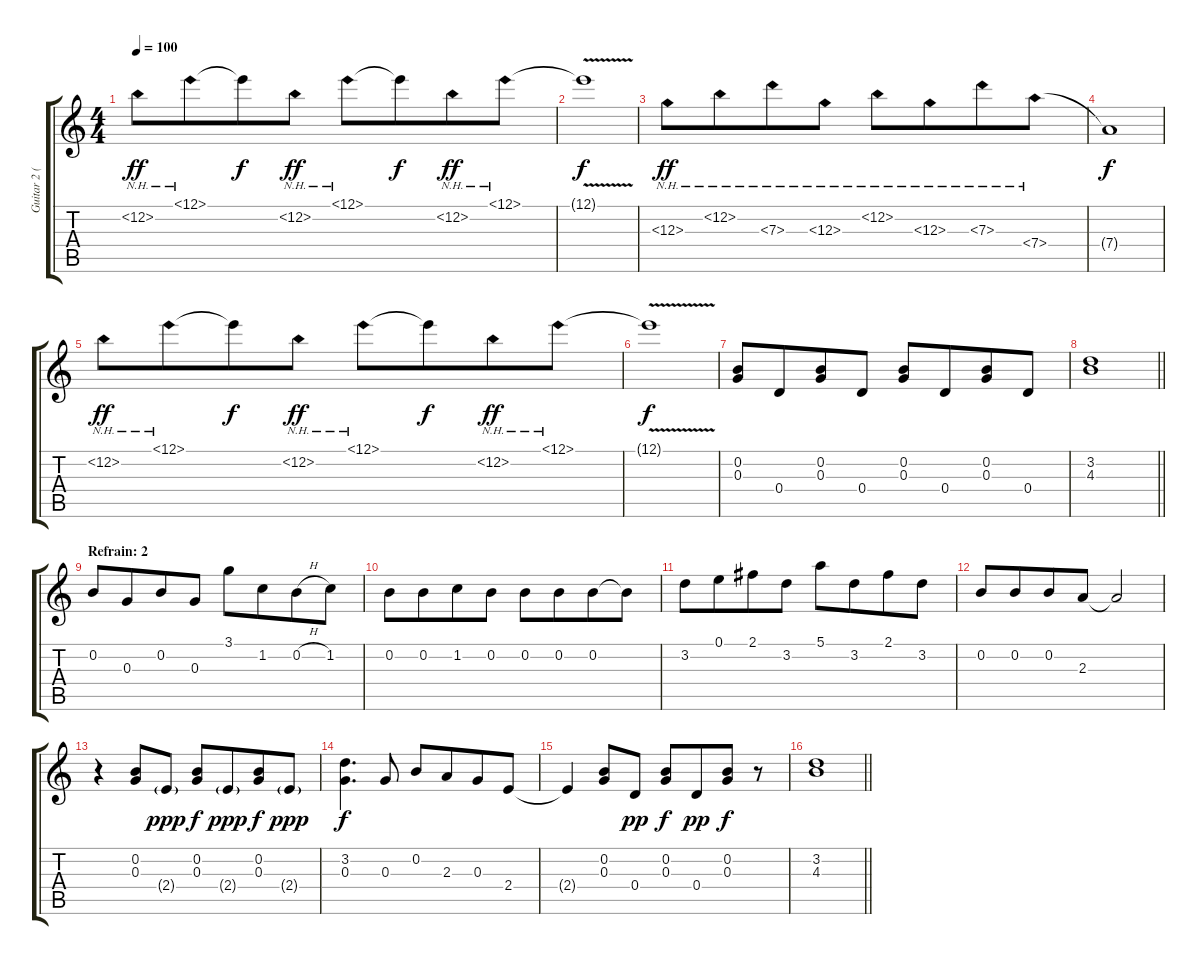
\track ("Guitar 2 (Solo)" "Guitar 2 (") {instrument acousticguitarsteel}
\staff {score tabs}
\tuning (E4 B3 G3 D3 A2 E2) {hide}
\ts (4 4)
\tempo 100
\clef g2
\ks c
12.2{nh}.8{dy ff} 12.1{nh}.8{beam merge} 12.1{t}.8{dy f} 12.2{nh}.8{dy ff} 12.1{nh}.8 12.1{t}.8{dy f beam merge} 12.2{nh}.8{dy ff} 12.1{nh}.8 |
12.1{v t}.1{dy f} |
12.3{nh}.8{dy ff} 12.2{nh}.8{beam merge} 7.3{nh}.8 12.3{nh}.8 12.2{nh}.8 12.3{nh}.8{beam merge} 7.3{nh}.8 7.4{nh}.8 |
7.4{t}.1{dy f} |
12.2{nh}.8{dy ff} 12.1{nh}.8{beam merge} 12.1{t}.8{dy f} 12.2{nh}.8{dy ff} 12.1{nh}.8 12.1{t}.8{dy f beam merge} 12.2{nh}.8{dy ff} 12.1{nh}.8 |
12.1{v t}.1{dy f} |
(0.2 0.3).8 0.4.8{beam merge} (0.2 0.3).8 0.4.8 (0.2 0.3).8 0.4.8{beam merge} (0.2 0.3).8 0.4.8 |
\barLineRight lightlight
(3.2 4.3).1 |
\section ("" "Refrain: 2")
0.2.8 0.3.8{beam merge} 0.2.8 0.3.8 3.1.8 1.2.8{beam merge} 0.2{h}.8 1.2.8 |
0.2.8 0.2.8{beam merge} 1.2.8 0.2.8 0.2.8 0.2.8{beam merge} 0.2.8 0.2{t}.8 |
3.2.8 0.1.8{beam merge} 2.1.8 3.2.8 5.1.8 3.2.8{beam merge} 2.1.8 3.2.8 |
0.2.8 0.2.8{beam merge} 0.2.8 2.3.8 2.3{t}.2 |
r.4 (0.2 0.3).8 2.4{g}.8{dy ppp} (0.2 0.3).8{dy f} 2.4{g}.8{dy ppp beam merge} (0.2 0.3).8{dy f} 2.4{g}.8{dy ppp} |
(3.2 0.3).4{d dy f} 0.3.8 0.2.8 2.3.8{beam merge} 0.3.8 2.4.8 |
2.4{t}.4 (0.2 0.3).8 0.4.8{dy pp} (0.2 0.3).8{dy f} 0.4.8{dy pp beam merge} (0.2 0.3).8{dy f} r.8 |
\barLineRight lightlight
(3.2 4.3).1
